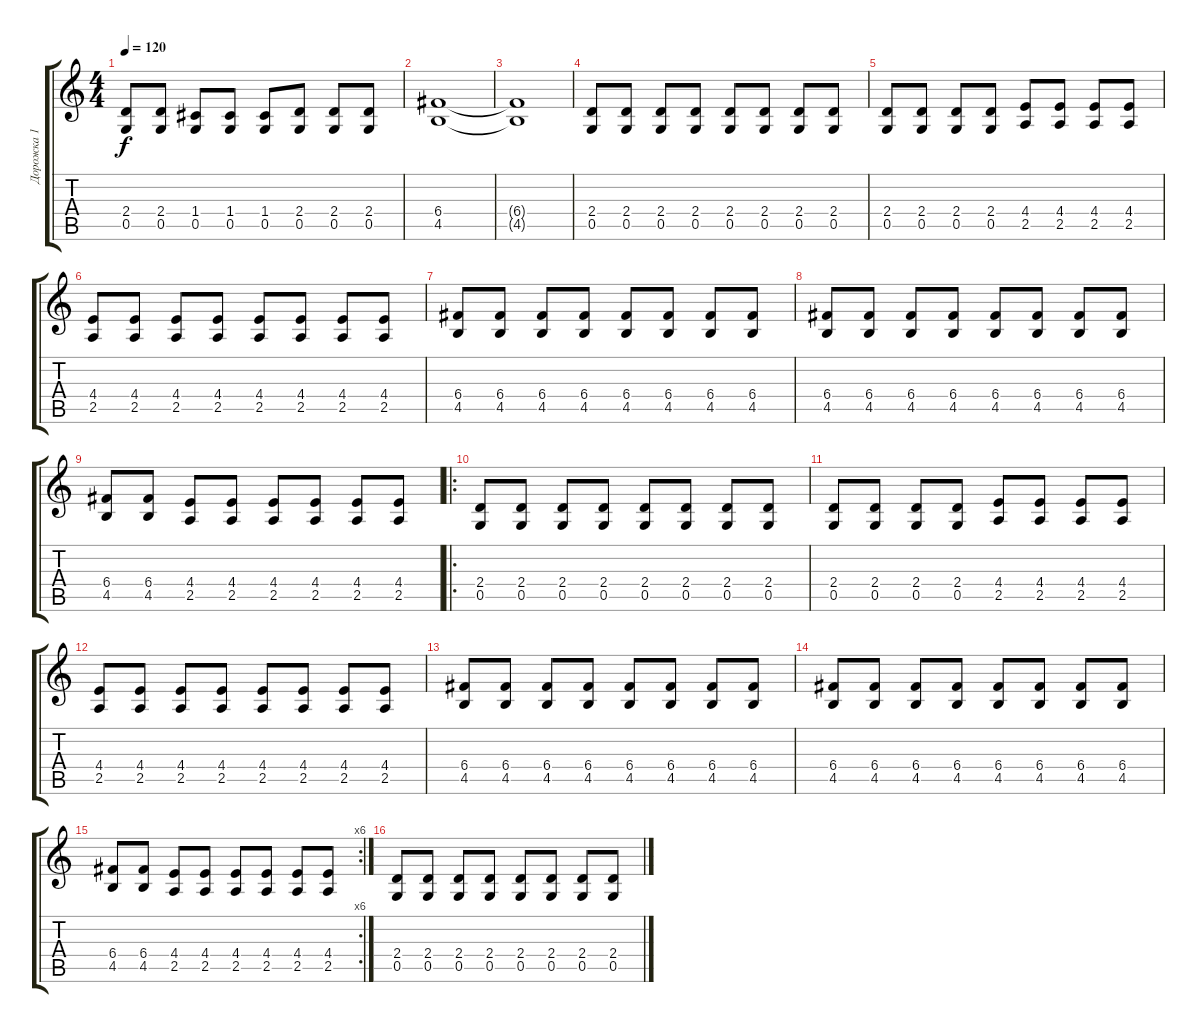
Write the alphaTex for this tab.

\track ("Дорожка 1" "Дорожка 1") {instrument distortionguitar}
\staff {score tabs}
\tuning (D4 A3 F3 C3 G2 C2) {hide}
\ts (4 4)
\tempo 120
\clef g2
\ks c
(2.4 0.5).8{dy f} (2.4 0.5).8 (1.4 0.5).8 (1.4 0.5).8 (1.4 0.5).8 (2.4 0.5).8 (2.4 0.5).8 (2.4 0.5).8 |
(6.4 4.5).1 |
(6.4{t} 4.5{t}).1 |
(2.4 0.5).8 (2.4 0.5).8 (2.4 0.5).8 (2.4 0.5).8 (2.4 0.5).8 (2.4 0.5).8 (2.4 0.5).8 (2.4 0.5).8 |
(2.4 0.5).8 (2.4 0.5).8 (2.4 0.5).8 (2.4 0.5).8 (4.4 2.5).8 (4.4 2.5).8 (4.4 2.5).8 (4.4 2.5).8 |
(4.4 2.5).8 (4.4 2.5).8 (4.4 2.5).8 (4.4 2.5).8 (4.4 2.5).8 (4.4 2.5).8 (4.4 2.5).8 (4.4 2.5).8 |
(6.4 4.5).8 (6.4 4.5).8 (6.4 4.5).8 (6.4 4.5).8 (6.4 4.5).8 (6.4 4.5).8 (6.4 4.5).8 (6.4 4.5).8 |
(6.4 4.5).8 (6.4 4.5).8 (6.4 4.5).8 (6.4 4.5).8 (6.4 4.5).8 (6.4 4.5).8 (6.4 4.5).8 (6.4 4.5).8 |
(6.4 4.5).8 (6.4 4.5).8 (4.4 2.5).8 (4.4 2.5).8 (4.4 2.5).8 (4.4 2.5).8 (4.4 2.5).8 (4.4 2.5).8 |
\ro
(2.4 0.5).8 (2.4 0.5).8 (2.4 0.5).8 (2.4 0.5).8 (2.4 0.5).8 (2.4 0.5).8 (2.4 0.5).8 (2.4 0.5).8 |
(2.4 0.5).8 (2.4 0.5).8 (2.4 0.5).8 (2.4 0.5).8 (4.4 2.5).8 (4.4 2.5).8 (4.4 2.5).8 (4.4 2.5).8 |
(4.4 2.5).8 (4.4 2.5).8 (4.4 2.5).8 (4.4 2.5).8 (4.4 2.5).8 (4.4 2.5).8 (4.4 2.5).8 (4.4 2.5).8 |
(6.4 4.5).8 (6.4 4.5).8 (6.4 4.5).8 (6.4 4.5).8 (6.4 4.5).8 (6.4 4.5).8 (6.4 4.5).8 (6.4 4.5).8 |
(6.4 4.5).8 (6.4 4.5).8 (6.4 4.5).8 (6.4 4.5).8 (6.4 4.5).8 (6.4 4.5).8 (6.4 4.5).8 (6.4 4.5).8 |
\rc 6
(6.4 4.5).8 (6.4 4.5).8 (4.4 2.5).8 (4.4 2.5).8 (4.4 2.5).8 (4.4 2.5).8 (4.4 2.5).8 (4.4 2.5).8 |
(2.4 0.5).8 (2.4 0.5).8 (2.4 0.5).8 (2.4 0.5).8 (2.4 0.5).8 (2.4 0.5).8 (2.4 0.5).8 (2.4 0.5).8
